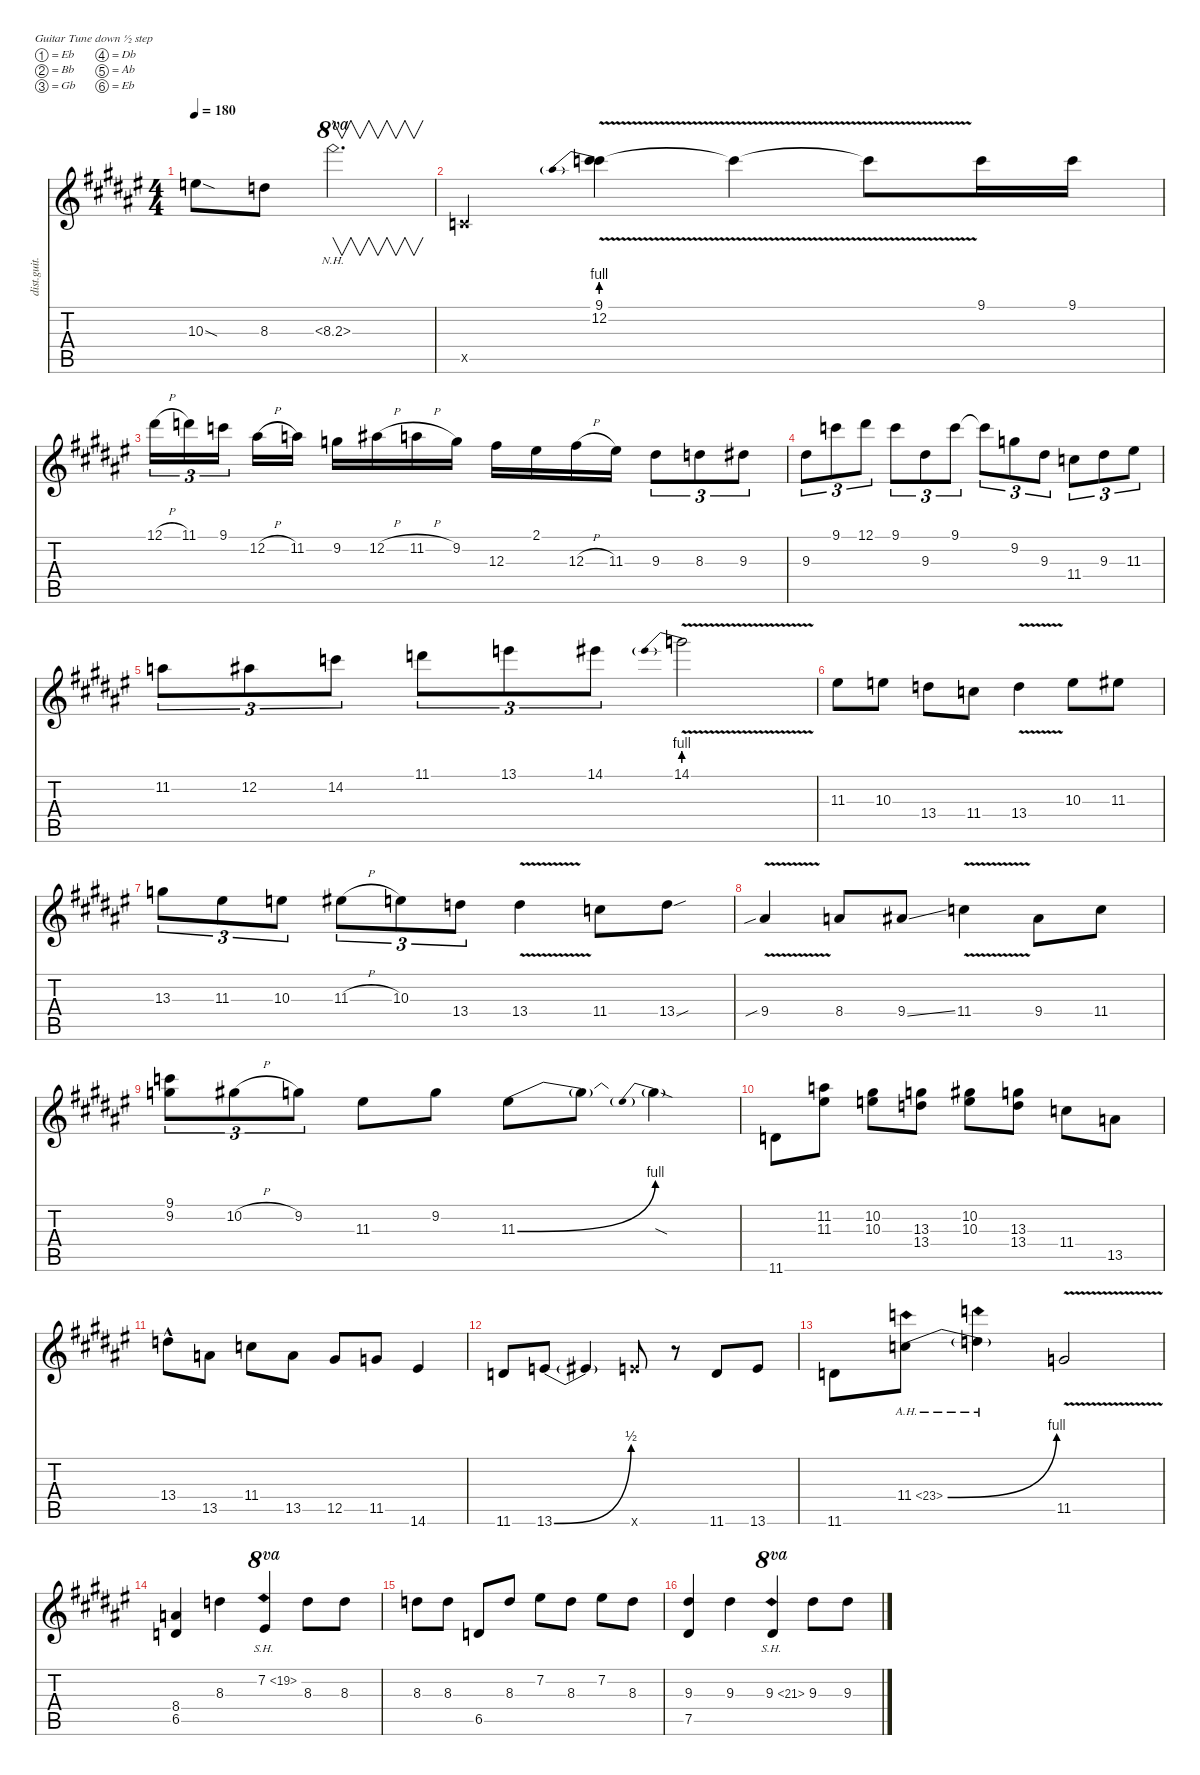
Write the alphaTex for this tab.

\defaultSystemsLayout 4
\hideDynamics
\bracketExtendMode nobrackets
\otherSystemsTrackNameOrientation horizontal
\track (" Guitar 2" "dist.guit.") {instrument distortionguitar}
\staff {score tabs}
\tuning (Eb4 Bb3 Gb3 Db3 Ab2 Eb2)
\ts (4 4)
\tempo 180
\clef g2
\ks f#
10.3{sod acc forcenatural}.8{dy f beam Down} 8.3{acc forcenatural}.8{beam Down} 8.3{nh acc forcenatural}.2{v d ot 8va beam Down} |
4.5{x acc forcenatural}.4{beam Up} (9.1{v acc forcenatural} 12.2{be (prebend 0 4 60 4) v}).4{beam Down} 9.1{v t acc forcenatural}.4{beam Down} 9.1{v t acc forcenatural}.8{beam Down} 9.1{acc forcenatural}.16{beam Down} 9.1{acc forcenatural}.16{beam Down} |
12.1{h acc #}.16{tu (3 2) beam Down} 11.1{acc forcenatural}.16{tu (3 2) beam Down} 9.1{acc forcenatural}.16{tu (3 2) beam Down} 12.2{h acc #}.16{beam Down} 11.2{acc forcenatural}.16{beam Down} 9.2{acc forcenatural}.16{beam Down} 12.2{h acc #}.16{beam Down} 11.2{h acc forcenatural}.16{beam Down} 9.2{acc forcenatural}.16{beam Down} 12.3{acc #}.16{beam Down} 2.1{acc #}.16{beam Down} 12.3{h acc #}.16{beam Down} 11.3{acc #}.16{beam Down} 9.3{acc #}.8{tu (3 2) beam Down} 8.3{acc forcenatural}.8{tu (3 2) beam Down} 9.3{acc #}.8{tu (3 2) beam Down} |
9.3{acc #}.8{tu (3 2) beam Down} 9.1{acc forcenatural}.8{tu (3 2) beam Down} 12.1{acc #}.8{tu (3 2) beam Down} 9.1{acc forcenatural}.8{tu (3 2) beam Down} 9.3{acc #}.8{tu (3 2) beam Down} 9.1{acc forcenatural}.8{tu (3 2) beam Down} 9.1{t acc forcenatural}.8{tu (3 2) beam Down} 9.2{acc forcenatural}.8{tu (3 2) beam Down} 9.3{acc #}.8{tu (3 2) beam Down} 11.4{acc forcenatural}.8{tu (3 2) beam Down} 9.3{acc #}.8{tu (3 2) beam Down} 11.3{acc #}.8{tu (3 2) beam Down} |
11.2{acc forcenatural}.8{tu (3 2) beam Down} 12.2{acc #}.8{tu (3 2) beam Down} 14.2{acc forcenatural}.8{tu (3 2) beam Down} 11.1{acc forcenatural}.8{tu (3 2) beam Down} 13.1{acc forcenatural}.8{tu (3 2) beam Down} 14.1{acc #}.8{tu (3 2) beam Down} 14.1{be (prebend 0 4 60 4) v}.2{beam Down} |
11.3{acc #}.8{beam Down} 10.3{acc forcenatural}.8{beam Down} 13.4{acc forcenatural}.8{beam Down} 11.4{acc forcenatural}.8{beam Down} 13.4{v acc forcenatural}.4{beam Down} 10.3{acc forcenatural}.8{beam Down} 11.3{acc #}.8{beam Down} |
13.3{acc forcenatural}.8{tu (3 2) beam Down} 11.3{acc #}.8{tu (3 2) beam Down} 10.3{acc forcenatural}.8{tu (3 2) beam Down} 11.3{h acc #}.8{tu (3 2) beam Down} 10.3{acc forcenatural}.8{tu (3 2) beam Down} 13.4{acc forcenatural}.8{tu (3 2) beam Down} 13.4{v acc forcenatural}.4{beam Down} 11.4{acc forcenatural}.8{beam Down} 13.4{sou acc forcenatural}.8{beam Down} |
9.4{v sib acc #}.4{beam Up} 8.4{acc forcenatural}.8{beam Up} 9.4{ss acc #}.8{beam Up} 11.4{v acc forcenatural}.4{beam Down} 9.4{acc #}.8{beam Down} 11.4{acc forcenatural}.8{beam Down} |
(9.1{acc forcenatural} 9.2{acc forcenatural}).8{tu (3 2) beam Down} 10.2{h acc #}.8{tu (3 2) beam Down} 9.2{acc forcenatural}.8{tu (3 2) beam Down} 11.3{acc #}.8{beam Down} 9.2{acc forcenatural}.8{beam Down} 11.3{be (bend 0 0 15 4) acc #}.8{beam Down} 11.3{t}.8{beam Down} 11.3{be (prebend 0 4 60 4) sod t}.4{beam Down} |
11.6{acc forcenatural}.8{beam Down} (11.2{acc forcenatural} 11.3{acc #}).8{beam Down} (10.3{acc forcenatural} 10.2{acc #}).8{beam Down} (13.3{acc forcenatural} 13.4{acc forcenatural}).8{beam Down} (10.2{acc #} 10.3{acc forcenatural}).8{beam Down} (13.3{acc forcenatural} 13.4{acc forcenatural}).8{beam Down} 11.4{acc forcenatural}.8{beam Down} 13.5{acc forcenatural}.8{beam Down} |
13.4{hac acc forcenatural}.8{beam Down} 13.5{acc forcenatural}.8{beam Down} 11.4{acc forcenatural}.8{beam Down} 13.5{acc forcenatural}.8{beam Down} 12.5{acc #}.8{beam Up} 11.5{acc forcenatural}.8{beam Up} 14.6{acc #}.4{beam Up} |
11.6{acc forcenatural}.8{beam Up} 13.6{be (bend 0 0 14.399999999999999 2) acc forcenatural}.8{beam Up} 13.6{t}.4{beam Up} 13.6{x acc forcenatural}.8{beam Up} r.8{beam Up} 11.6{acc forcenatural}.8{beam Up} 13.6{acc forcenatural}.8{beam Up} |
11.6{acc forcenatural}.8{beam Down} 11.4{be (bend 0 0 15 4) ah 12 acc forcenatural}.8{beam Down} 11.4{ah 12 t}.4{beam Down} 11.5{v acc forcenatural}.2{beam Up} |
(6.5{acc forcenatural} 8.4{acc forcenatural}).4{beam Up} 8.3{acc forcenatural}.4{beam Down} 7.2{sh 12 acc #}.4{ot 8va beam Up} 8.3{acc forcenatural}.8{beam Down} 8.3{acc forcenatural}.8{beam Down} |
8.3{acc forcenatural}.8{beam Down} 8.3{acc forcenatural}.8{beam Down} 6.5{acc forcenatural}.8{beam Up} 8.3{acc forcenatural}.8{beam Up} 7.2{acc #}.8{beam Down} 8.3{acc forcenatural}.8{beam Down} 7.2{acc #}.8{beam Down} 8.3{acc forcenatural}.8{beam Down} |
(9.3{acc #} 7.5{acc #}).4{beam Up} 9.3{acc #}.4{beam Down} 9.3{sh 12 acc #}.4{ot 8va beam Up} 9.3{acc #}.8{beam Down} 9.3{acc #}.8{beam Down}
